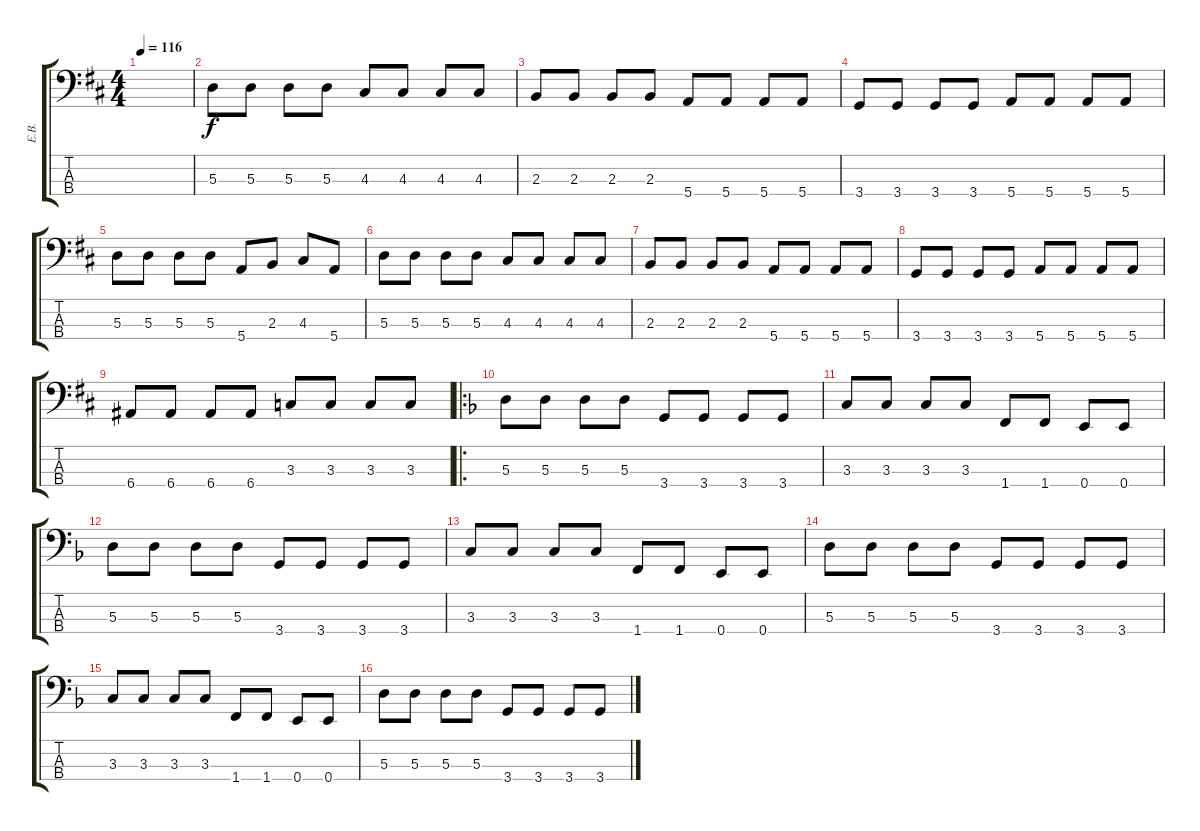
\track ("E.B." "E.B.") {instrument electricbassfinger}
\staff {score tabs}
\tuning (G2 D2 A1 E1) {hide}
\ts (4 4)
\tempo 116
\clef f4
\ks d
|
5.3.8 5.3.8 5.3.8 5.3.8 4.3.8 4.3.8 4.3.8 4.3.8 |
2.3.8 2.3.8 2.3.8 2.3.8 5.4.8 5.4.8 5.4.8 5.4.8 |
3.4.8 3.4.8 3.4.8 3.4.8 5.4.8 5.4.8 5.4.8 5.4.8 |
5.3.8 5.3.8 5.3.8 5.3.8 5.4.8 2.3.8 4.3.8 5.4.8 |
5.3.8 5.3.8 5.3.8 5.3.8 4.3.8 4.3.8 4.3.8 4.3.8 |
2.3.8 2.3.8 2.3.8 2.3.8 5.4.8 5.4.8 5.4.8 5.4.8 |
3.4.8 3.4.8 3.4.8 3.4.8 5.4.8 5.4.8 5.4.8 5.4.8 |
6.4.8 6.4.8 6.4.8 6.4.8 3.3.8 3.3.8 3.3.8 3.3.8 |
\ro
\ks f
5.3.8 5.3.8 5.3.8 5.3.8 3.4.8 3.4.8 3.4.8 3.4.8 |
3.3.8 3.3.8 3.3.8 3.3.8 1.4.8 1.4.8 0.4.8 0.4.8 |
5.3.8 5.3.8 5.3.8 5.3.8 3.4.8 3.4.8 3.4.8 3.4.8 |
3.3.8 3.3.8 3.3.8 3.3.8 1.4.8 1.4.8 0.4.8 0.4.8 |
5.3.8 5.3.8 5.3.8 5.3.8 3.4.8 3.4.8 3.4.8 3.4.8 |
3.3.8 3.3.8 3.3.8 3.3.8 1.4.8 1.4.8 0.4.8 0.4.8 |
5.3.8 5.3.8 5.3.8 5.3.8 3.4.8 3.4.8 3.4.8 3.4.8
